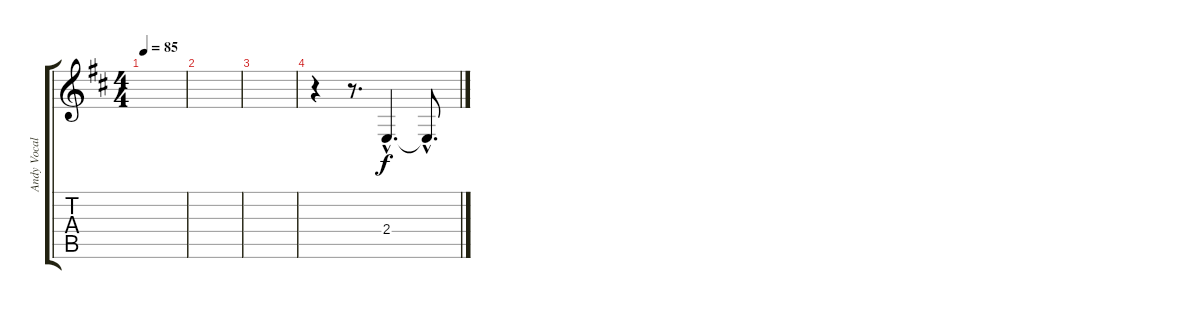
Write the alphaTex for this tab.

\track ("Andy Vocals" "Andy Vocal") {instrument tenorsax}
\staff {score tabs}
\tuning (E4 B3 G3 D3 A2 E2) {hide}
\ts (4 4)
\tempo 85
\clef g2
\ks bminor
|
|
|
r.4 r.8{d} 2.4{hac}.4{d volume 0} 2.4{hac t}.8{d}
